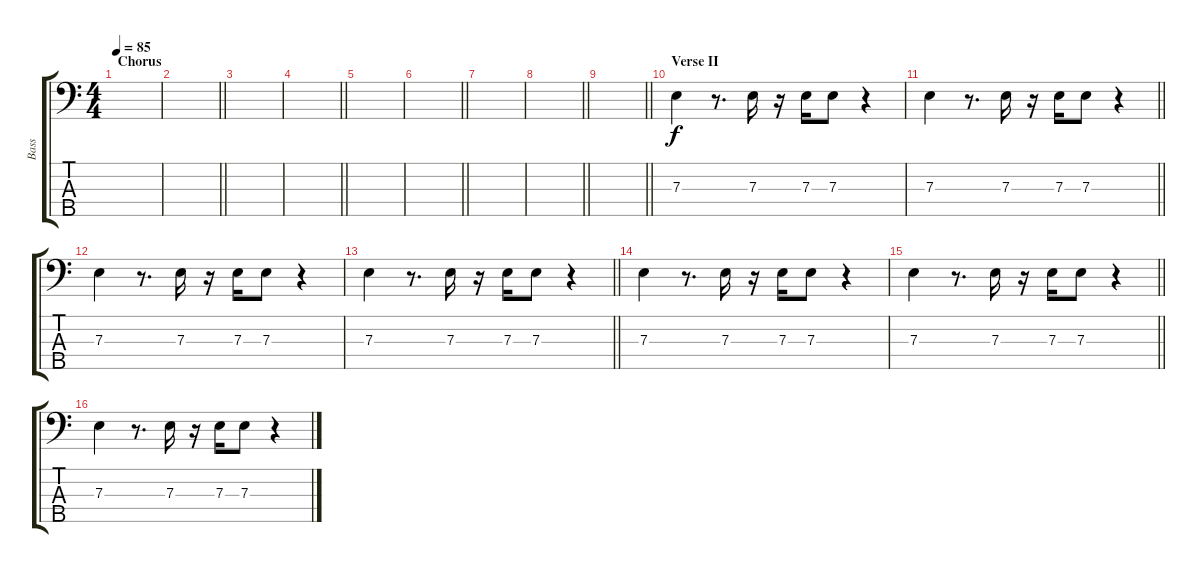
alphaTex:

\track ("Bass" "Bass") {instrument electricbassfinger}
\staff {score tabs}
\tuning (G2 D2 A1 E1 B0) {hide}
\ts (4 4)
\section ("" "Chorus")
\tempo 85
\clef f4
\ks c
|
\barLineRight lightlight
|
|
\barLineRight lightlight
|
|
\barLineRight lightlight
|
|
\barLineRight lightlight
|
\barLineRight lightlight
|
\section ("" "Verse II")
7.3.4 r.8{d} 7.3.16 r.16 7.3.16 7.3.8 r.4 |
\barLineRight lightlight
7.3.4 r.8{d} 7.3.16 r.16 7.3.16 7.3.8 r.4 |
7.3.4 r.8{d} 7.3.16 r.16 7.3.16 7.3.8 r.4 |
\barLineRight lightlight
7.3.4 r.8{d} 7.3.16 r.16 7.3.16 7.3.8 r.4 |
7.3.4 r.8{d} 7.3.16 r.16 7.3.16 7.3.8 r.4 |
\barLineRight lightlight
7.3.4 r.8{d} 7.3.16 r.16 7.3.16 7.3.8 r.4 |
7.3.4 r.8{d} 7.3.16 r.16 7.3.16 7.3.8 r.4
